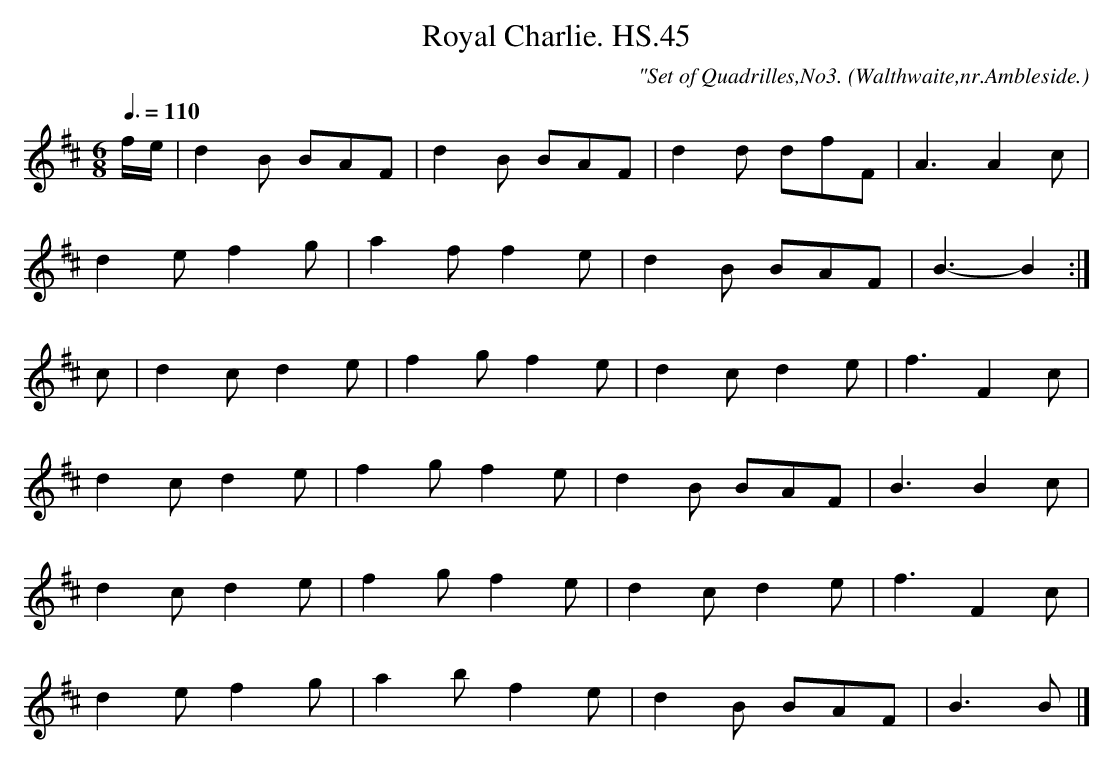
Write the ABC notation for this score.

X:1
T:Royal Charlie. HS.45
C:"Set of Quadrilles,No3.
L:1/8
M:6/8
O:Walthwaite,nr.Ambleside.
Q:3/8=110
K:D
f/e/|d2B BAF|d2B BAF|d2d dfF|A3A2c|!
d2ef2g|a2ff2e|d2B BAF|B3-B2:|!
c|d2cd2e|f2gf2e|d2cd2e|f3F2c|!
d2cd2e|f2gf2e|d2B BAF|B3B2c|!
d2cd2e|f2gf2e|d2cd2e|f3F2c|!
d2ef2g|a2bf2e|d2B BAF|B3B|]
